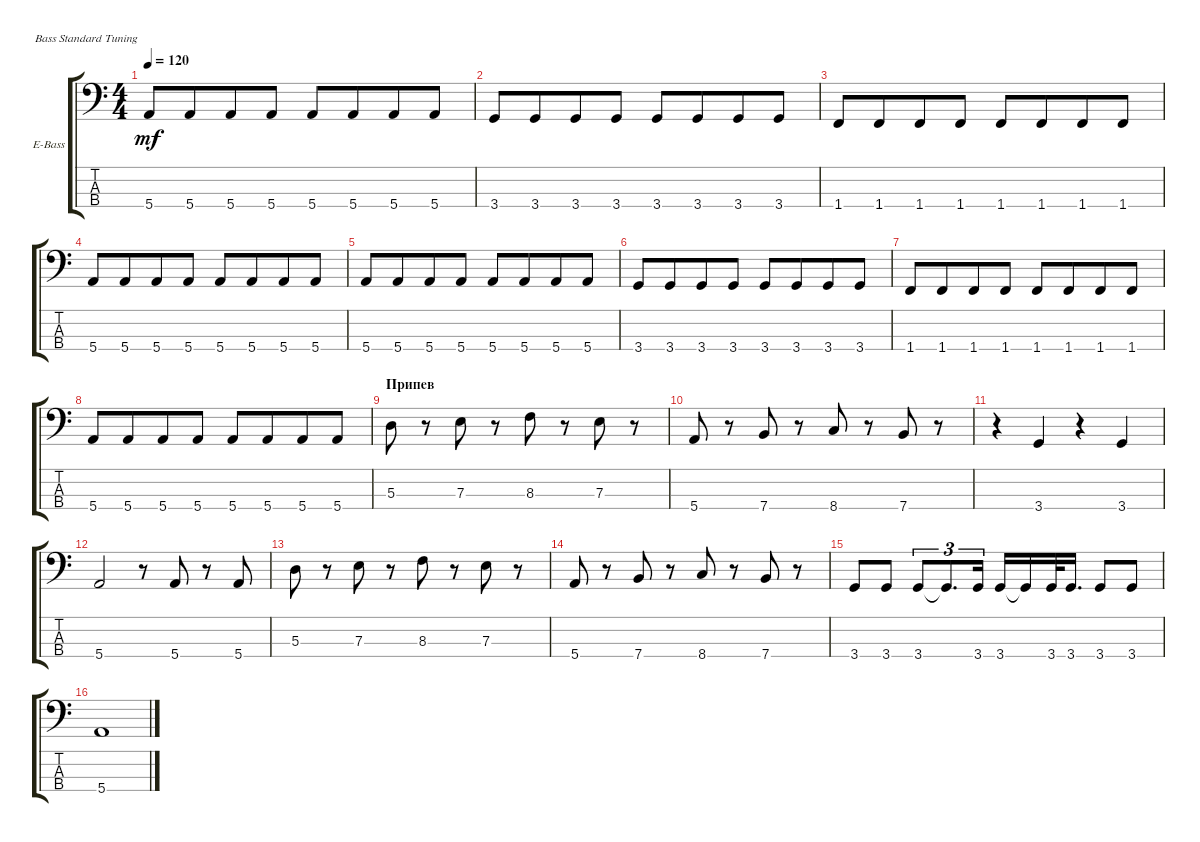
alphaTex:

\bracketExtendMode groupsimilarinstruments
\firstSystemTrackNameOrientation horizontal
\otherSystemsTrackNameOrientation horizontal
\track ("БАСС" "E-Bass") {instrument electricbassfinger}
\staff {score tabs}
\tuning (G2 D2 A1 E1)
\ts (4 4)
\tempo 120
\clef f4
\ks c
5.4.8{dy mf} 5.4.8{beam merge} 5.4.8 5.4.8 5.4.8 5.4.8{beam merge} 5.4.8 5.4.8 |
3.4.8 3.4.8{beam merge} 3.4.8 3.4.8 3.4.8 3.4.8{beam merge} 3.4.8 3.4.8 |
1.4.8 1.4.8{beam merge} 1.4.8 1.4.8 1.4.8 1.4.8{beam merge} 1.4.8{beam merge} 1.4.8 |
5.4.8 5.4.8{beam merge} 5.4.8 5.4.8 5.4.8 5.4.8{beam merge} 5.4.8 5.4.8 |
5.4.8 5.4.8{beam merge} 5.4.8 5.4.8 5.4.8 5.4.8{beam merge} 5.4.8 5.4.8 |
3.4.8 3.4.8{beam merge} 3.4.8 3.4.8 3.4.8 3.4.8{beam merge} 3.4.8 3.4.8 |
1.4.8 1.4.8{beam merge} 1.4.8 1.4.8 1.4.8 1.4.8{beam merge} 1.4.8{beam merge} 1.4.8 |
5.4.8 5.4.8{beam merge} 5.4.8 5.4.8 5.4.8 5.4.8{beam merge} 5.4.8 5.4.8 |
\section ("" "Припев")
5.3.8 r.8 7.3.8 r.8 8.3.8 r.8 7.3.8 r.8 |
5.4.8 r.8 7.4.8 r.8 8.4.8 r.8 7.4.8 r.8 |
r.4 3.4.4 r.4 3.4.4 |
5.4.2 r.8 5.4.8 r.8 5.4.8 |
5.3.8 r.8 7.3.8 r.8 8.3.8 r.8 7.3.8 r.8 |
5.4.8 r.8 7.4.8 r.8 8.4.8 r.8 7.4.8 r.8 |
3.4.8 3.4.8 3.4.8{tu (3 2)} 3.4{t}.8{d tu (3 2)} 3.4.16{tu (3 2)} 3.4.16 3.4{t}.16 3.4.32 3.4.16{d} 3.4.8 3.4.8 |
5.4.1
